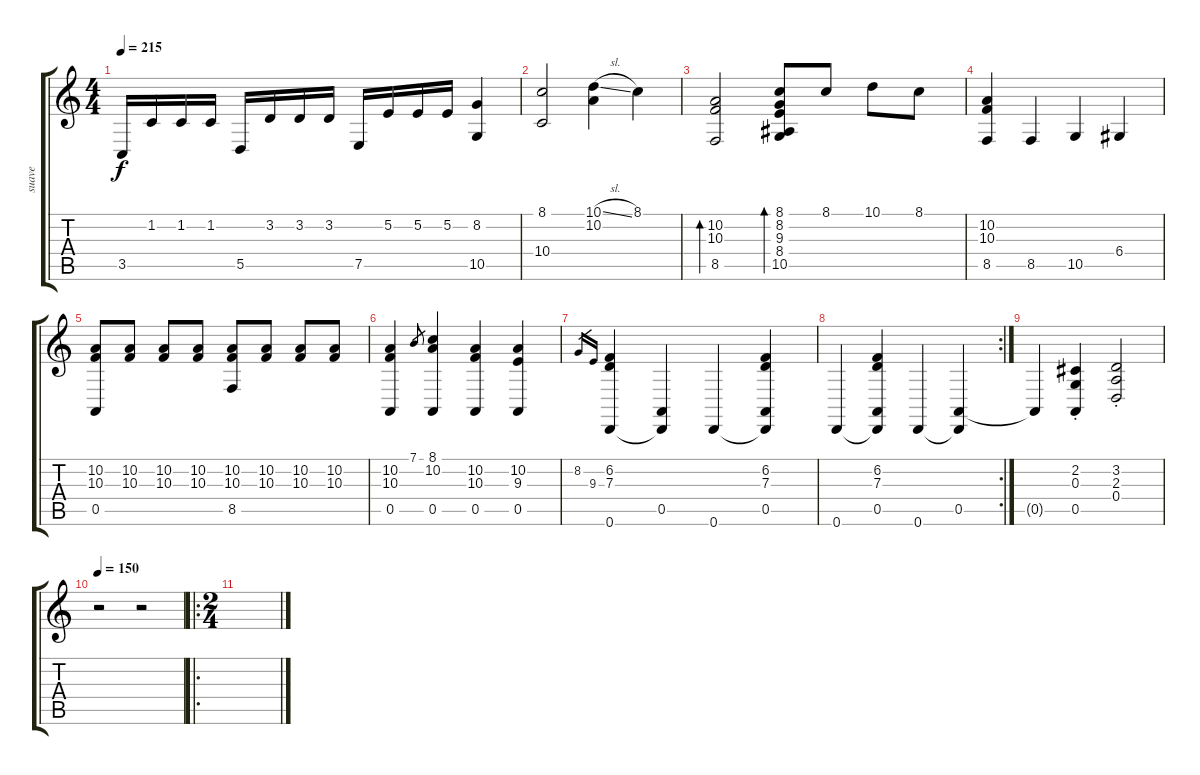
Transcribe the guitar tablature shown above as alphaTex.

\track ("suave" "suave") {instrument kalimba}
\staff {score tabs}
\tuning (E4 B3 G3 D3 A2 D2) {hide}
\ts (4 4)
\tempo 215
\clef g2
\ks c
3.5.16{dy f} 1.2.16 1.2.16 1.2.16 5.5.16 3.2.16 3.2.16 3.2.16 7.5.16 5.2.16 5.2.16 5.2.16 (8.2 10.5).4 |
(8.1 10.4).2 (10.1{sl} 10.2).4 8.1.4 |
(10.2 10.3 8.5).2{bd 480} (8.1 8.2 9.3 8.4 10.5).8{bd 480} 8.1.8 10.1.8 8.1.8 |
(10.2 10.3 8.5).4 8.5.4 10.5.4 6.4.4 |
(10.2 10.3 0.5).8 (10.2 10.3).8 (10.2 10.3).8 (10.2 10.3).8 (10.2 10.3 8.5).8 (10.2 10.3).8 (10.2 10.3).8 (10.2 10.3).8 |
(10.2 10.3 0.5).4 7.1.8{gr} (8.1 10.2 0.5).4 (10.2 10.3 0.5).4 (10.2 9.3 0.5).4 |
8.2.16{gr} 9.3.16{gr} (6.2 7.3 0.6).4 (0.5 0.6{t}).4 0.6.4 (6.2 7.3 0.5 0.6{t}).4 |
\rc 2
0.6.4 (6.2 7.3 0.5 0.6{t}).4 0.6.4 (0.5 0.6{t}).4 |
0.5{t}.4 (2.2{st} 0.3{st} 0.5{st}).4 (3.2{st} 2.3{st} 0.4).2 |
\tempo 150
r.2 r.2 |
\ro
\ts (2 4)
